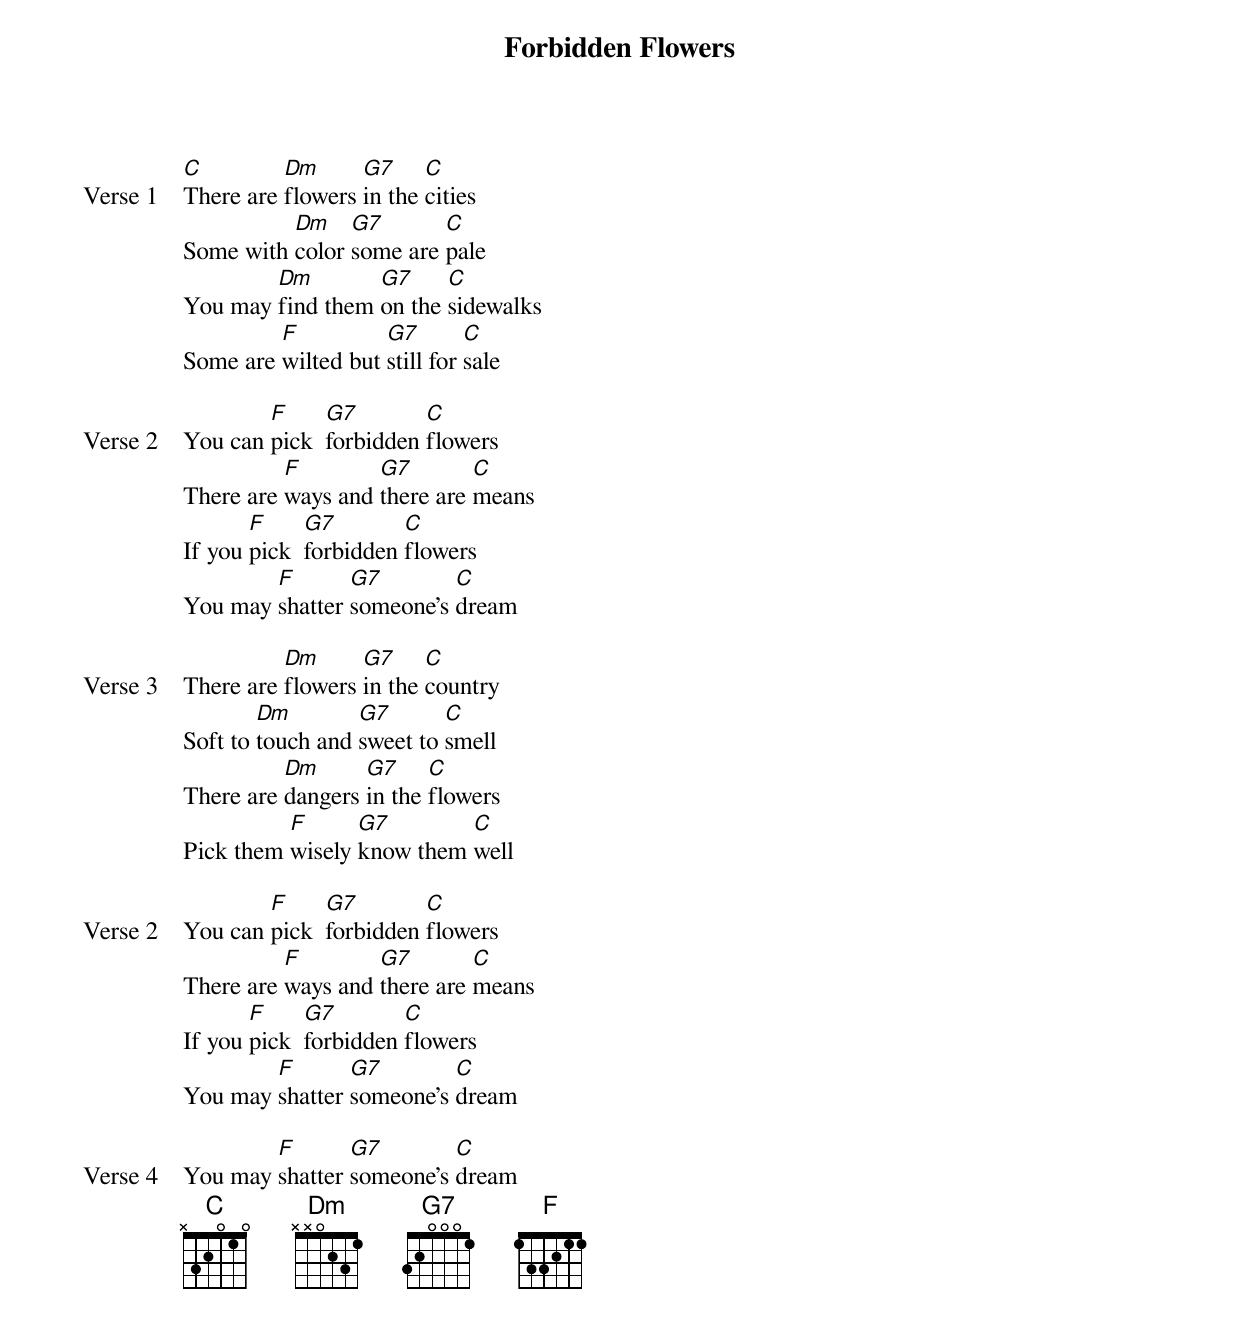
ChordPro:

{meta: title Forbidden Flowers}
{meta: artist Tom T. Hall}

{start_of_verse: Verse 1}
[C]There are [Dm]flowers [G7]in the [C]cities
Some with [Dm]color [G7]some are [C]pale
You may [Dm]find them [G7]on the [C]sidewalks
Some are [F]wilted but [G7]still for [C]sale
{end_of_verse}

{start_of_verse: Verse 2}
You can [F]pick  [G7]forbidden [C]flowers
There are [F]ways and [G7]there are [C]means
If you [F]pick  [G7]forbidden [C]flowers
You may [F]shatter [G7]someone's [C]dream
{end_of_verse}

{start_of_verse: Verse 3}
There are [Dm]flowers [G7]in the [C]country
Soft to [Dm]touch and [G7]sweet to [C]smell
There are [Dm]dangers [G7]in the [C]flowers
Pick them [F]wisely [G7]know them [C]well
{end_of_verse}

{start_of_verse: Verse 2}
You can [F]pick  [G7]forbidden [C]flowers
There are [F]ways and [G7]there are [C]means
If you [F]pick  [G7]forbidden [C]flowers
You may [F]shatter [G7]someone's [C]dream
{end_of_verse}

{start_of_verse: Verse 4}
You may [F]shatter [G7]someone's [C]dream
{end_of_verse}
